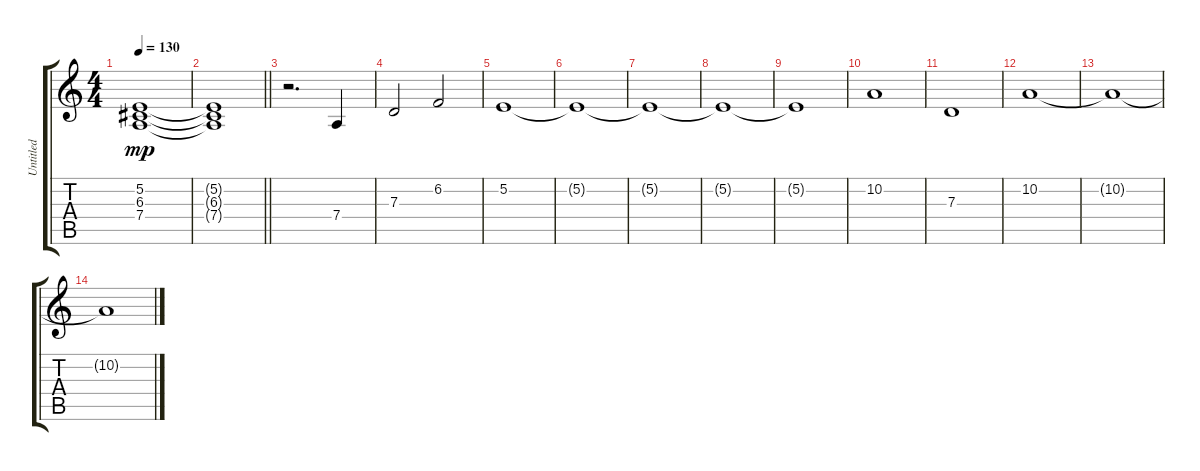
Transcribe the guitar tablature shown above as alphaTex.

\track ("Untitled" "Untitled") {instrument frenchhorn}
\staff {score tabs}
\tuning (E4 B3 G3 D3 A2 E2) {hide}
\ts (4 4)
\tempo 130
\clef g2
\ks c
(5.2{t} 6.3{t} 7.4{t}).1{dy mp} |
\barLineRight lightlight
(5.2{t} 6.3{t} 7.4{t}).1 |
r.2{d} 7.4.4 |
7.3.2 6.2.2 |
5.2.1 |
5.2{t}.1 |
5.2{t}.1 |
5.2{t}.1 |
5.2{t}.1 |
10.2.1 |
7.3.1 |
10.2.1 |
10.2{t}.1 |
10.2{t}.1
